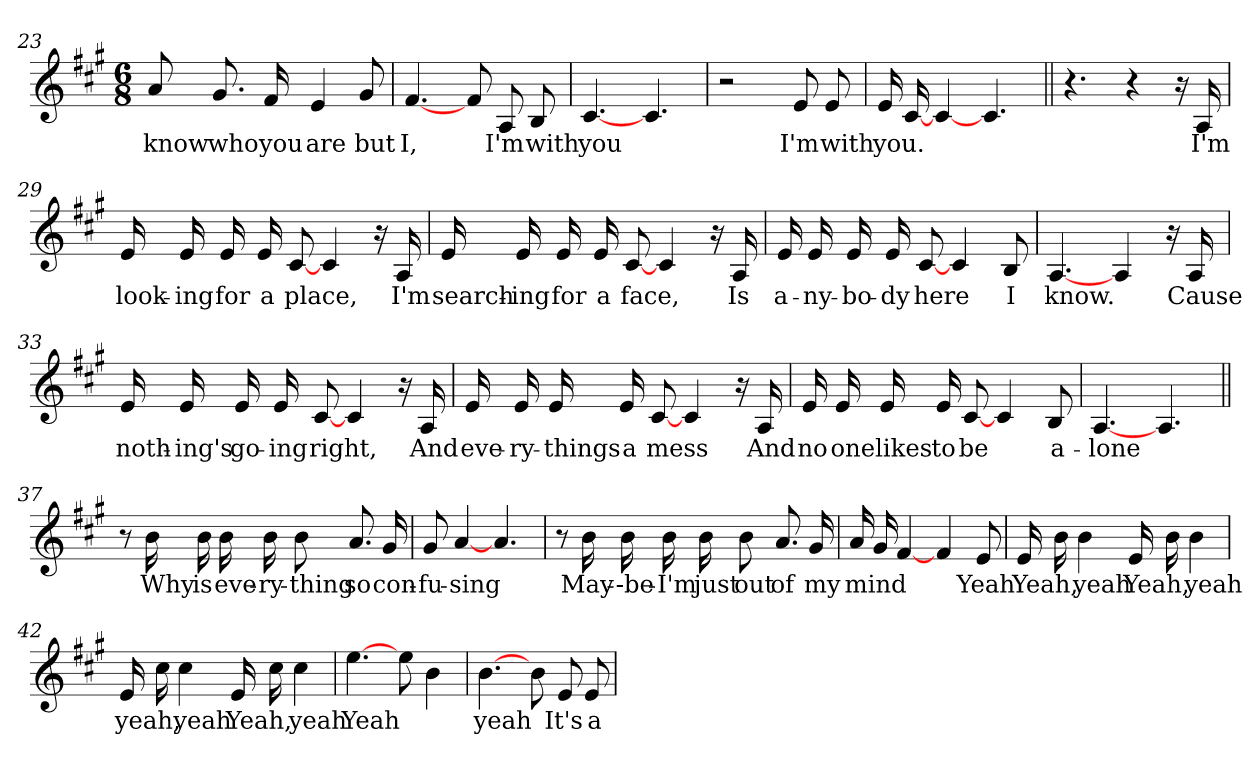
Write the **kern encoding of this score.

**kern	**text
*part1	*part1
*staff1	*staff1
!!LO:LB:g=z
*clefG2	*
*k[f#c#g#]	*
*A:	*
*M6/8	*
=23	=23
8aL	-know
8.g#	-who
16f#	-you
4e	-are
8g#	-but
=24	=24
[4.f#	-I,
8f#L	.
8A	-I'm
8B	-with
!!LO:LB:g=z
=25	=25
[4.c#	-you
4.c#	.
=26	=26
2r	.
8e	-I'm
8e	-with
=27	=27
16eLL	-you.
[16c#	.
[4c#	.
4.c#	.
!!LO:LB:g=z
=28||	=28||
4.r	.
4r	.
16r	.
16A	-I'm
=29	=29
16eLL	-look-
16e	-ing
16e	-for
16e	-a
[8c#	-place,
4c#	.
16r	.
16A	-I'm
=30	=30
16eLL	-search-
16e	-ing
16e	-for
16e	-a
[8c#	-face,
4c#	.
16r	.
16A	-Is
!!LO:LB:g=z
=31	=31
16eLL	-a-
16e	-ny-
16e	-bo-
16e	-dy
[8c#	-here
4c#	.
8B	-I
=32	=32
[4.A	-know.
4A	.
16r	.
16A	-Cause
!!LO:LB:g=z
=33	=33
16eLL	-noth-
16e	-ing's
16e	-go-
16e	-ing
[8c#	-right,
4c#	.
16r	.
16A	-And
=34	=34
16eLL	-eve-
16e	-ry-
16e	-things
16e	-a
[8c#	-mess
4c#	.
16r	.
16A	-And
!!LO:LB:g=z
=35	=35
16eLL	-no
16e	-one
16e	-likes
16e	-to
[8c#	-be
4c#	.
8B	-a-
=36	=36
[4.A	-lone
4.A	.
!!LO:LB:g=z
=37||	=37||
8r	.
16b	-Why
16b	-is
16b	-eve-
16b	-ry-
8bL	-thing
8.a	-so
16g#	-con-
=38	=38
8g#L	-fu-
[4a	-sing
4.a	.
!!LO:LB:g=z
=39	=39
8r	.
16b	-May-
16b	--be-
16b	-I'm
16b	-just
8bL	-out
8.a	-of
16g#	-my
=40	=40
16aLL	-mind
16g#	.
[4f#	.
4f#	.
8e	-Yeah
!!LO:LB:g=z
=41	=41
16eLL	-Yeah,
16b	.
4b	-yeah
16eLL	-Yeah,
16b	.
4b	-yeah
=42	=42
16eLL	-yeah,
16cc#	.
4cc#	-yeah
16eLL	-Yeah,
16cc#	.
4cc#	-yeah
!!LO:LB:g=z
=43	=43
[4.ee	-Yeah
8eeL	.
4b	.
=44	=44
[4.b	-yeah
8bL	.
8e	-It's
8e	-a
=	=
*-	*-
